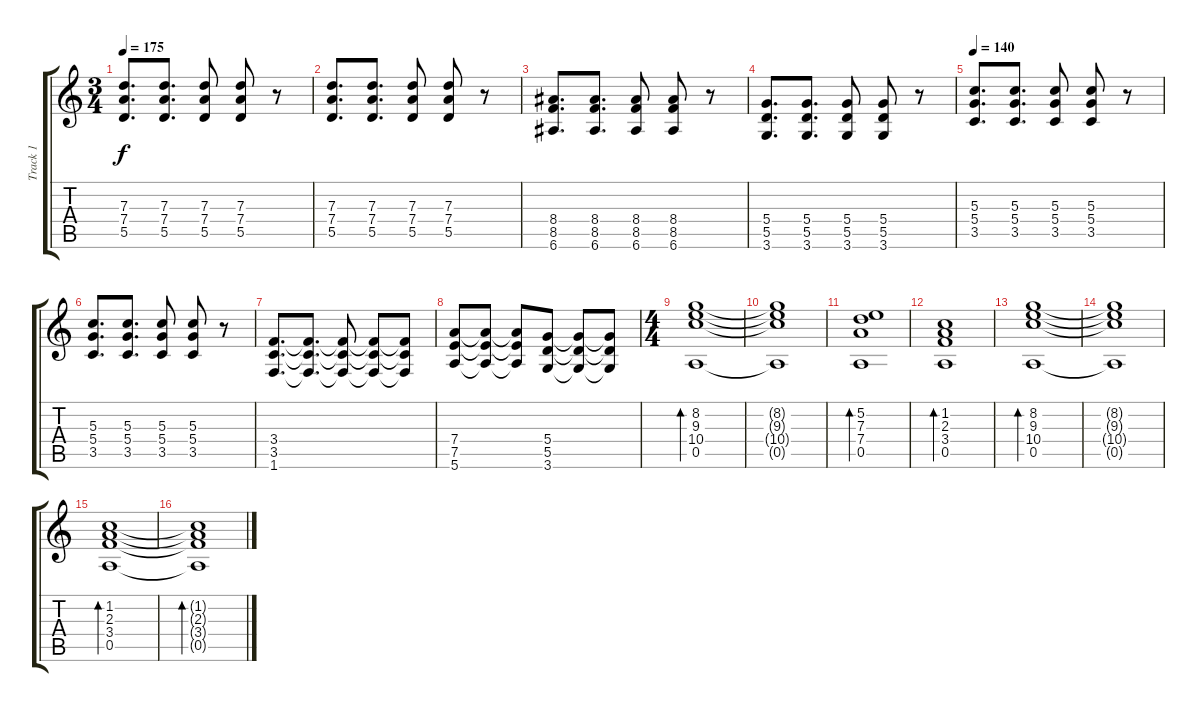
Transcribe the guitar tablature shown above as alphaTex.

\track ("Track 1" "Track 1") {instrument acousticguitarsteel}
\staff {score tabs}
\tuning (E4 B3 G3 D3 A2 E2) {hide}
\ts (3 4)
\tempo 175
\clef g2
\ks c
(7.3 7.4 5.5).8{d dy f} (7.3 7.4 5.5).8{d} (7.3 7.4 5.5).8 (7.3 7.4 5.5).8 r.8 |
(7.3 7.4 5.5).8{d} (7.3 7.4 5.5).8{d} (7.3 7.4 5.5).8 (7.3 7.4 5.5).8 r.8 |
(8.4 8.5 6.6).8{d} (8.4 8.5 6.6).8{d} (8.4 8.5 6.6).8 (8.4 8.5 6.6).8 r.8 |
(5.4 5.5 3.6).8{d} (5.4 5.5 3.6).8{d} (5.4 5.5 3.6).8 (5.4 5.5 3.6).8 r.8 |
\tempo 140
(5.3 5.4 3.5).8{d} (5.3 5.4 3.5).8{d} (5.3 5.4 3.5).8 (5.3 5.4 3.5).8 r.8 |
(5.3 5.4 3.5).8{d} (5.3 5.4 3.5).8{d} (5.3 5.4 3.5).8 (5.3 5.4 3.5).8 r.8 |
(3.4 3.5 1.6).8{d} (3.4{t} 3.5{t} 1.6{t}).8{d} (3.4{t} 3.5{t} 1.6{t}).8 (3.4{t} 3.5{t} 1.6{t}).8 (3.4{t} 3.5{t} 1.6{t}).8 |
(7.4 7.5 5.6).8 (7.4{t} 7.5{t} 5.6{t}).8 (7.4{t} 7.5{t} 5.6{t}).8 (5.4 5.5 3.6).8 (5.4{t} 5.5{t} 3.6{t}).8 (5.4{t} 5.5{t} 3.6{t}).8 |
\ts (4 4)
(8.2 9.3 10.4 0.5).1{bd 480} |
(8.2{t} 9.3{t} 10.4{t} 0.5{t}).1 |
(5.2 7.3 7.4 0.5).1{bd 480} |
(1.2 2.3 3.4 0.5).1{bd 480} |
(8.2 9.3 10.4 0.5).1{bd 480} |
(8.2{t} 9.3{t} 10.4{t} 0.5{t}).1 |
(1.2 2.3 3.4 0.5).1{bd 480} |
(1.2{t} 2.3{t} 3.4{t} 0.5{t}).1{bd 480}
